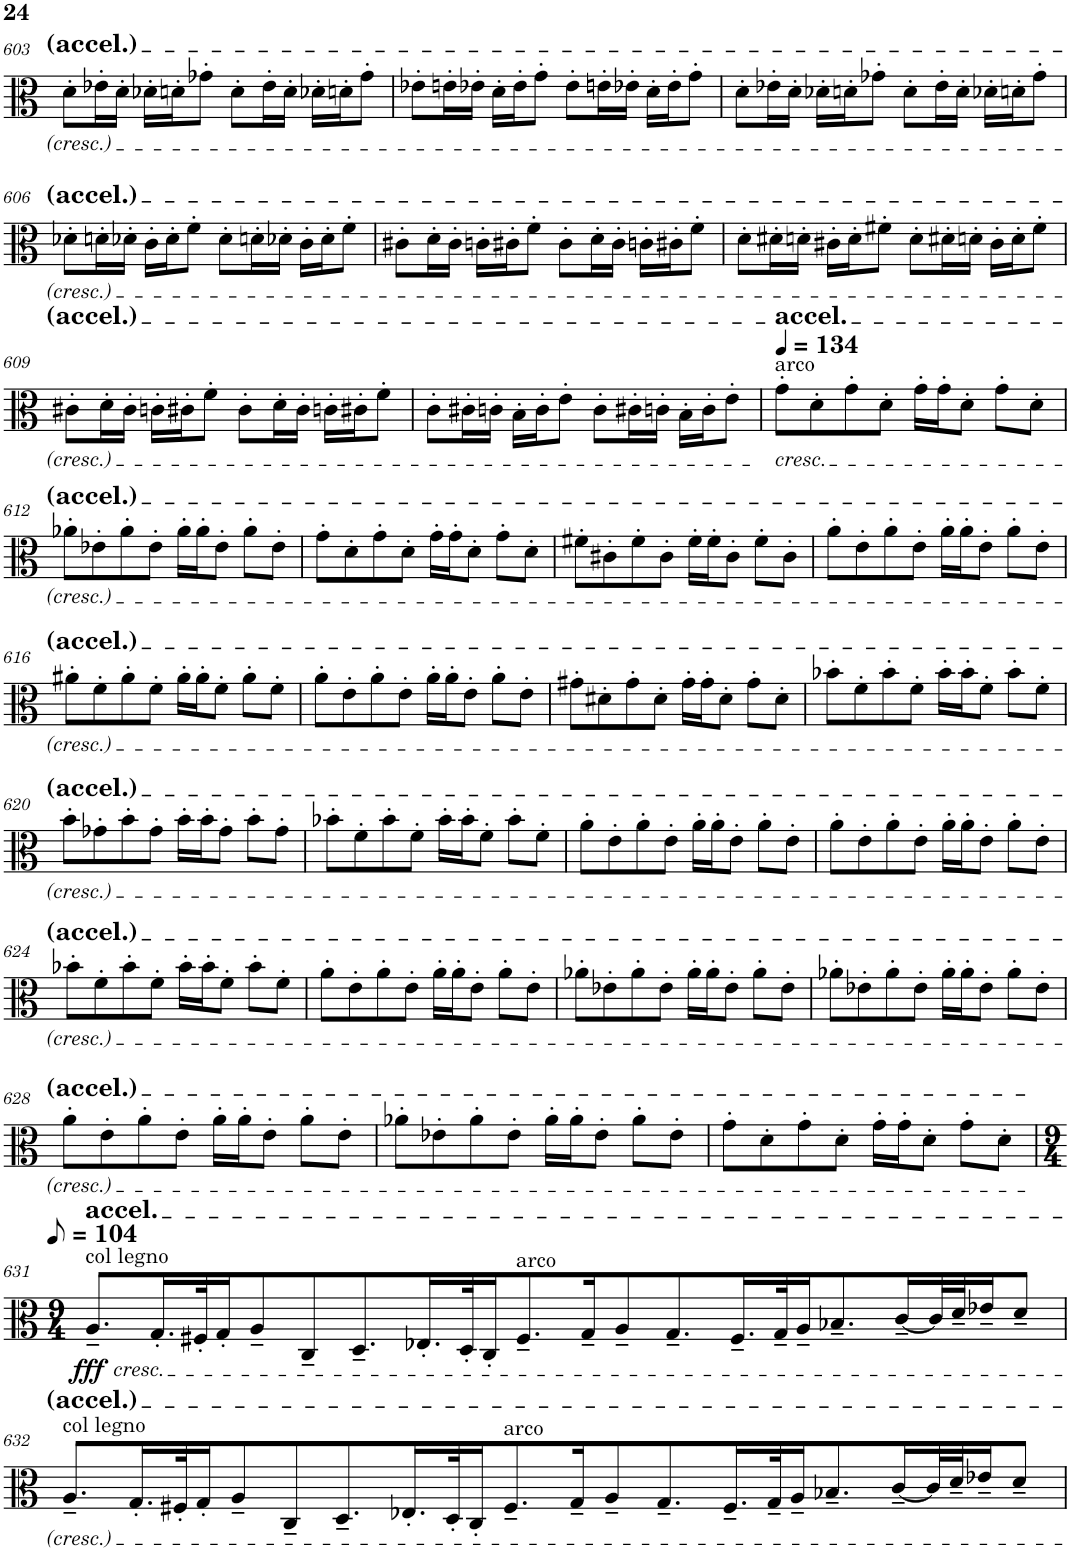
**kern	**dynam
*part1	*part1
*staff1	*staff1
*I"Viola	*
*I'Vla.	*
!!LO:PB:g=z
*clefC3	*
*k[]	*
*M4/4	*
=603	=603
8d'\L	.
16e-X'\L	.
16d'\JJ	.
16d-X'\LL	.
16dn'\J	.
8g-X'\J	.
8d'\L	.
16e-'\L	.
16d'\JJ	.
16d-X'\LL	.
16dn'\J	.
8g-'\J	.
=604	=604
8e-X'\L	.
16en'\L	.
16e-X'\JJ	.
16d'\LL	.
16e-'\J	.
8g'\J	.
8e-'\L	.
16en'\L	.
16e-X'\JJ	.
16d'\LL	.
16e-'\J	.
8g'\J	.
=605	=605
8d'\L	.
16e-X'\L	.
16d'\JJ	.
16d-X'\LL	.
16dn'\J	.
8g-X'\J	.
8d'\L	.
16e-'\L	.
16d'\JJ	.
16d-X'\LL	.
16dn'\J	.
8g-'\J	.
!!LO:LB:g=z
=606	=606
8d-X'\L	.
16dn'\L	.
16d-X'\JJ	.
16c'\LL	.
16d-'\J	.
8f'\J	.
8d-'\L	.
16dn'\L	.
16d-X'\JJ	.
16c'\LL	.
16d-'\J	.
8f'\J	.
=607	=607
8c#X'\L	.
16d'\L	.
16c#'\JJ	.
16cn'\LL	.
16c#X'\J	.
8f'\J	.
8c#'\L	.
16d'\L	.
16c#'\JJ	.
16cn'\LL	.
16c#X'\J	.
8f'\J	.
=608	=608
8d'\L	.
16d#X'\L	.
16dn'\JJ	.
16c#X'\LL	.
16d'\J	.
8f#X'\J	.
8d'\L	.
16d#X'\L	.
16dn'\JJ	.
16c#'\LL	.
16d'\J	.
8f#'\J	.
!!LO:LB:g=z
=609	=609
8c#X'\L	.
16d'\L	.
16c#'\JJ	.
16cn'\LL	.
16c#X'\J	.
8f'\J	.
8c#'\L	.
16d'\L	.
16c#'\JJ	.
16cn'\LL	.
16c#X'\J	.
8f'\J	.
=610	=610
8c'\L	.
16c#X'\L	.
16cn'\JJ	.
16B'\LL	.
16c'\J	.
8e'\J	.
8c'\L	.
16c#X'\L	.
16cn'\JJ	.
16B'\LL	.
16c'\J	.
8e'\J	.
=611	=611
*MM134	*
!LO:TX:a:t=arco	!
!LO:TX:a:t=accel.	!
8g'\L	.
8d'\	.
8g'\	.
8d'\J	.
16g'\LL	.
16g'\J	.
8d'\J	.
8g'\L	.
8d'\J	.
!!LO:LB:g=z
=612	=612
8a-X'\L	.
8e-X'\	.
8a-'\	.
8e-'\J	.
16a-'\LL	.
16a-'\J	.
8e-'\J	.
8a-'\L	.
8e-'\J	.
=613	=613
8g'\L	.
8d'\	.
8g'\	.
8d'\J	.
16g'\LL	.
16g'\J	.
8d'\J	.
8g'\L	.
8d'\J	.
=614	=614
8f#X'\L	.
8c#X'\	.
8f#'\	.
8c#'\J	.
16f#'\LL	.
16f#'\J	.
8c#'\J	.
8f#'\L	.
8c#'\J	.
=615	=615
8a'\L	.
8e'\	.
8a'\	.
8e'\J	.
16a'\LL	.
16a'\J	.
8e'\J	.
8a'\L	.
8e'\J	.
!!LO:LB:g=z
=616	=616
8a#X'\L	.
8f'\	.
8a#'\	.
8f'\J	.
16a#'\LL	.
16a#'\J	.
8f'\J	.
8a#'\L	.
8f'\J	.
=617	=617
8a'\L	.
8e'\	.
8a'\	.
8e'\J	.
16a'\LL	.
16a'\J	.
8e'\J	.
8a'\L	.
8e'\J	.
=618	=618
8g#X'\L	.
8d#X'\	.
8g#'\	.
8d#'\J	.
16g#'\LL	.
16g#'\J	.
8d#'\J	.
8g#'\L	.
8d#'\J	.
=619	=619
8b-X'\L	.
8f'\	.
8b-'\	.
8f'\J	.
16b-'\LL	.
16b-'\J	.
8f'\J	.
8b-'\L	.
8f'\J	.
!!LO:LB:g=z
=620	=620
8b'\L	.
8g-X'\	.
8b'\	.
8g-'\J	.
16b'\LL	.
16b'\J	.
8g-'\J	.
8b'\L	.
8g-'\J	.
=621	=621
8b-X'\L	.
8f'\	.
8b-'\	.
8f'\J	.
16b-'\LL	.
16b-'\J	.
8f'\J	.
8b-'\L	.
8f'\J	.
=622	=622
8a'\L	.
8e'\	.
8a'\	.
8e'\J	.
16a'\LL	.
16a'\J	.
8e'\J	.
8a'\L	.
8e'\J	.
=623	=623
8a'\L	.
8e'\	.
8a'\	.
8e'\J	.
16a'\LL	.
16a'\J	.
8e'\J	.
8a'\L	.
8e'\J	.
!!LO:LB:g=z
=624	=624
8b-X'\L	.
8f'\	.
8b-'\	.
8f'\J	.
16b-'\LL	.
16b-'\J	.
8f'\J	.
8b-'\L	.
8f'\J	.
=625	=625
8a'\L	.
8e'\	.
8a'\	.
8e'\J	.
16a'\LL	.
16a'\J	.
8e'\J	.
8a'\L	.
8e'\J	.
=626	=626
8a-X'\L	.
8e-X'\	.
8a-'\	.
8e-'\J	.
16a-'\LL	.
16a-'\J	.
8e-'\J	.
8a-'\L	.
8e-'\J	.
=627	=627
8a-X'\L	.
8e-X'\	.
8a-'\	.
8e-'\J	.
16a-'\LL	.
16a-'\J	.
8e-'\J	.
8a-'\L	.
8e-'\J	.
!!LO:LB:g=z
=628	=628
8a'\L	.
8e'\	.
8a'\	.
8e'\J	.
16a'\LL	.
16a'\J	.
8e'\J	.
8a'\L	.
8e'\J	.
=629	=629
8a-X'\L	.
8e-X'\	.
8a-'\	.
8e-'\J	.
16a-'\LL	.
16a-'\J	.
8e-'\J	.
8a-'\L	.
8e-'\J	.
=630	=630
8g'\L	.
8d'\	.
8g'\	.
8d'\J	.
16g'\LL	.
16g'\J	.
8d'\J	.
8g'\L	.
8d'\J	.
!!LO:LB:g=z
=631	=631
*M9/4	*
*MM52	*
!LO:TX:a:t=col legno	!
!LO:TX:a:t=accel.	!
!	!LO:DY:b
8.A~/L	fff
16.G'/L	.
32F#X'/K	.
16G'/J	.
8A~/	.
8C~/	.
8.D~/	.
16.E-X'/L	.
32D'/K	.
16C'/J	.
!LO:TX:a:t=arco	!
8.F#~/	.
16G~/K	.
8A~/	.
8.G~/	.
16.F#~/L	.
32G~/K	.
16A~/J	.
8.B-X~/	.
[16c~/L	.
32c/L]	.
32d~/J	.
16e-X~/J	.
8d~/J	.
!!LO:LB:g=z
=632	=632
!LO:TX:a:t=col legno	!
8.A~/L	.
16.G'/L	.
32F#X'/K	.
16G'/J	.
8A~/	.
8C~/	.
8.D~/	.
16.E-X'/L	.
32D'/K	.
16C'/J	.
!LO:TX:a:t=arco	!
8.F#~/	.
16G~/K	.
8A~/	.
8.G~/	.
16.F#~/L	.
32G~/K	.
16A~/J	.
8.B-X~/	.
[16c~/L	.
32c/L]	.
32d~/J	.
16e-X~/J	.
8d~/J	.
=	=
*-	*-
